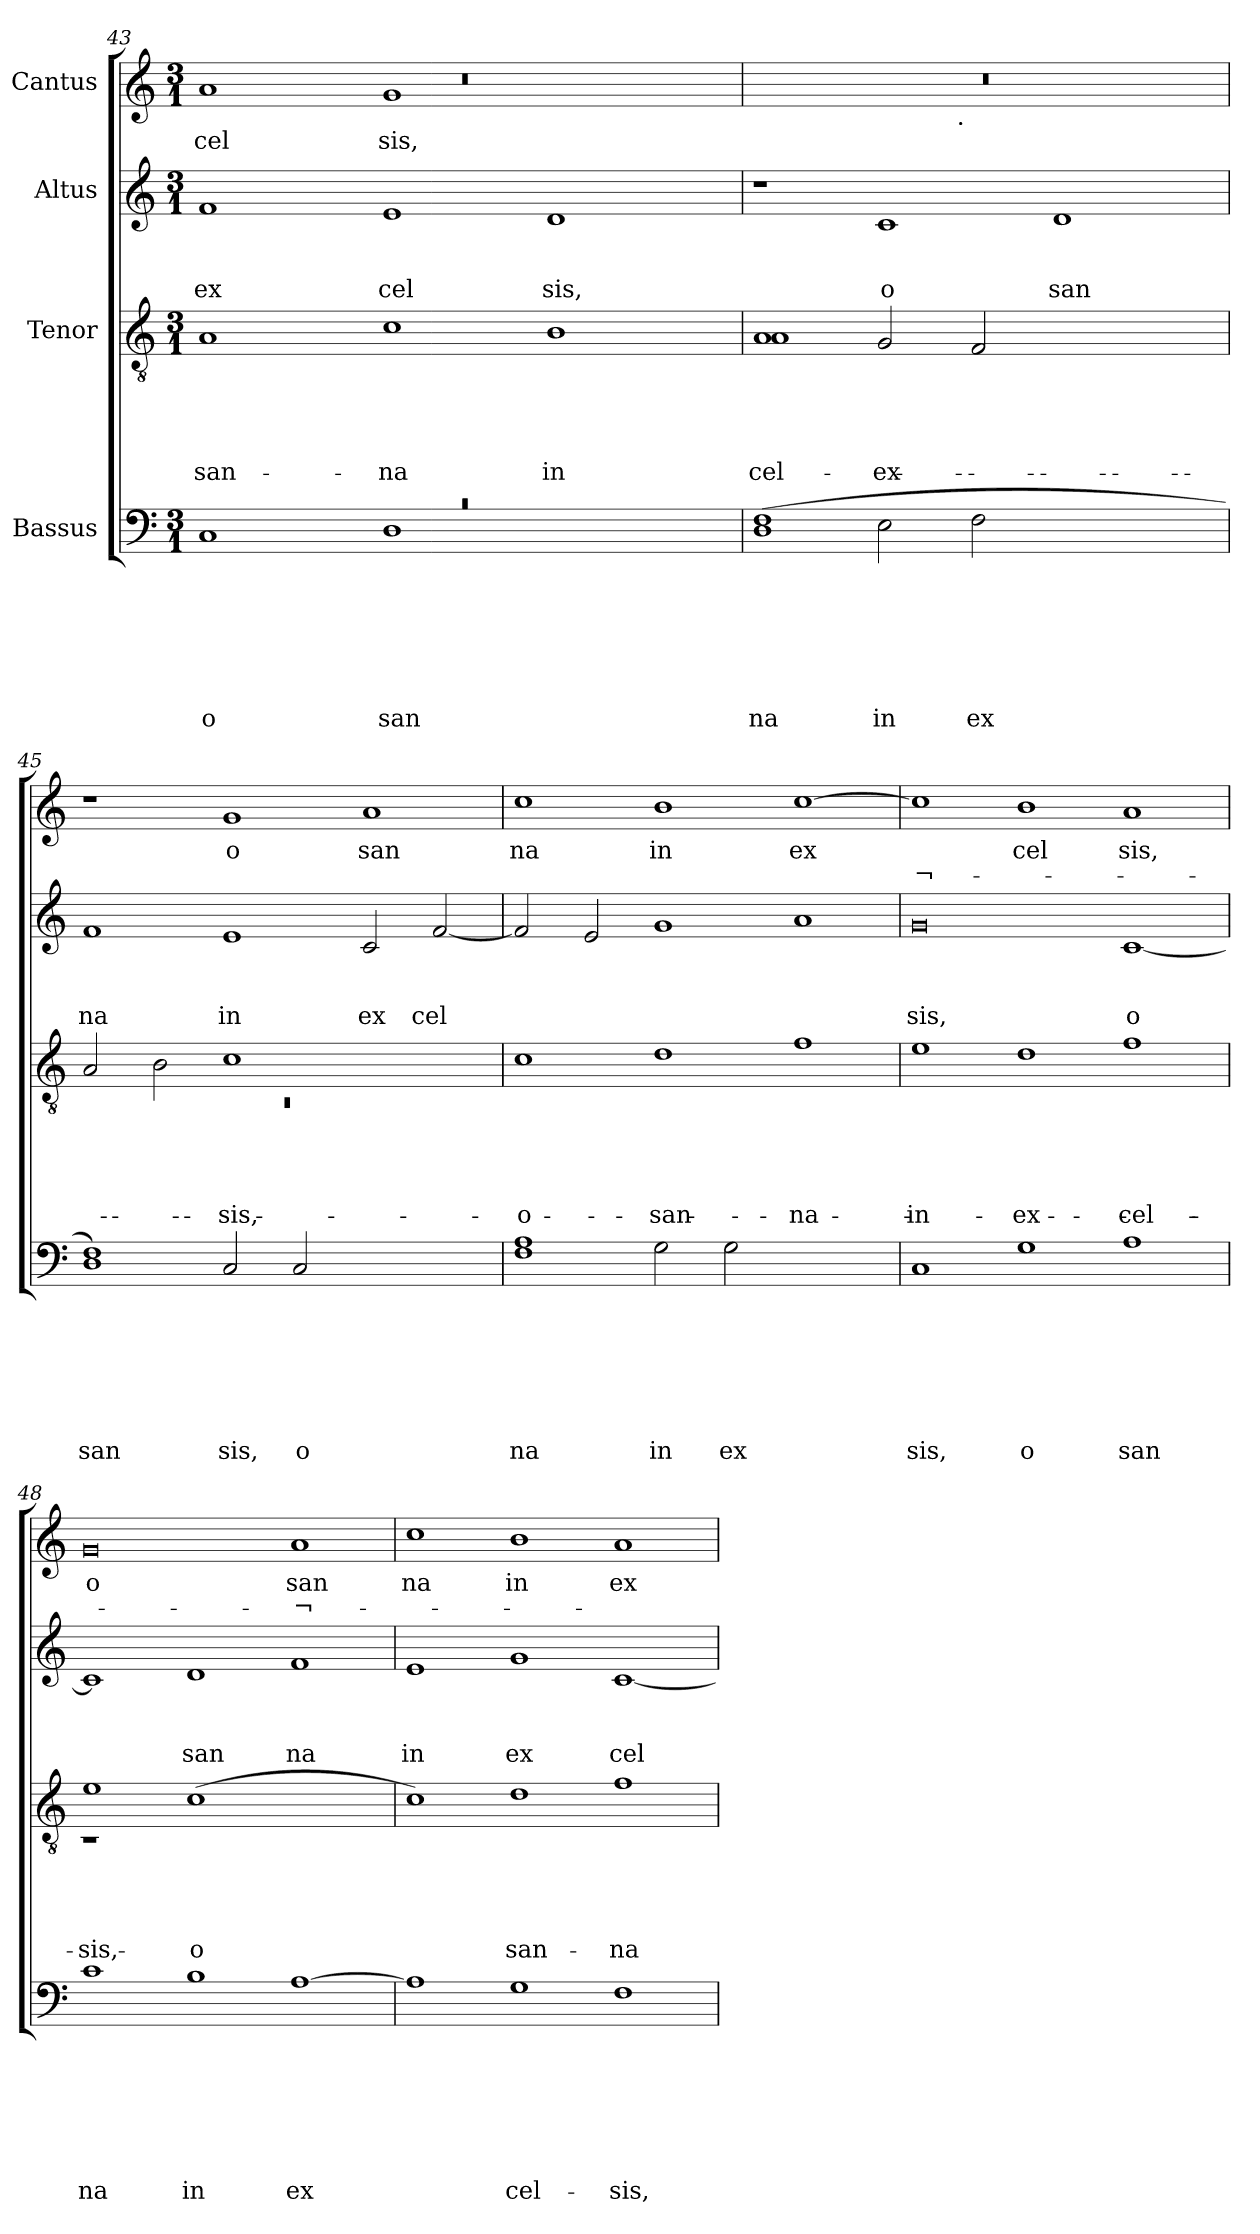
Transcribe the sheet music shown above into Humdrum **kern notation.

**kern	**text	**text	**text	**text	**text	**text	**text	**kern	**text	**text	**text	**text	**text	**kern	**text	**text	**text	**kern	**text	**text
*part4	*part4	*part4	*part4	*part4	*part4	*part4	*part4	*part3	*part3	*part3	*part3	*part3	*part3	*part2	*part2	*part2	*part2	*part1	*part1	*part1
*staff4	*staff4	*staff4	*staff4	*staff4	*staff4	*staff4	*staff4	*staff3	*staff3	*staff3	*staff3	*staff3	*staff3	*staff2	*staff2	*staff2	*staff2	*staff1	*staff1	*staff1
*I"Bassus	*	*	*	*	*	*	*	*I"Tenor	*	*	*	*	*	*I"Altus	*	*	*	*I"Cantus	*	*
!!LO:PB:g=z
*clefF4	*	*	*	*	*	*	*	*clefGv2	*	*	*	*	*	*clefG2	*	*	*	*clefG2	*	*
*k[]	*	*	*	*	*	*	*	*k[]	*	*	*	*	*	*k[]	*	*	*	*k[]	*	*
*C:	*	*	*	*	*	*	*	*C:	*	*	*	*	*	*C:	*	*	*	*C:	*	*
*M3/1	*	*	*	*	*	*	*	*M3/1	*	*	*	*	*	*M3/1	*	*	*	*M3/1	*	*
=43	=43	=43	=43	=43	=43	=43	=43	=43	=43	=43	=43	=43	=43	=43	=43	=43	=43	=43	=43	=43
*	*	*	*	*	*	*	*	*	*	*	*	*	*	*	*	*	*	*^	*	*
*	*	*	*	*	*	*	*	*	*	*	*	*	*	*	*	*	*	*	*^	*	*
!LO:N:vis=1	!	!	!	!	!	!	!LO:LY:b	!	!	!	!	!	!LO:LY:b	!	!	!	!LO:LY:b	!	!	!LO:N:vis=1	!LO:LY:b	!
*^	*	*	*	*	*	*	*	*	*	*	*	*	*	*	*	*	*	*	*	*	*	*
0.rc	1C	.	.	.	.	.	.	o	1A	.	.	.	.	san-	1f	.	.	ex	2ryy	1a	0.r	cel	.
.	.	.	.	.	.	.	.	.	.	.	.	.	.	.	.	.	.	.	16.ryy	.	.	.	.
.	.	.	.	.	.	.	.	.	.	.	.	.	.	.	.	.	.	.	1ryy	.	.	.	.
!	!	!	!	!	!	!	!	!LO:LY:b	!	!	!	!	!	!LO:LY:b	!	!	!	!LO:LY:b	!	!	!	!LO:LY:b	!
.	1D	.	.	.	.	.	.	san	1c	.	.	.	.	-na	1e	.	.	cel	.	1g	.	sis,	.
.	.	.	.	.	.	.	.	.	.	.	.	.	.	.	.	.	.	.	1ryy	.	.	.	.
!	!	!	!	!	!	!	!	!	!	!	!	!	!	!LO:LY:b	!	!	!	!LO:LY:b	!	!	!	!	!
.	1ryy	.	.	.	.	.	.	.	1B	.	.	.	.	in	1d	.	.	sis,	.	1ryy	.	.	.
.	.	.	.	.	.	.	.	.	.	.	.	.	.	.	.	.	.	.	4ryy	.	.	.	.
.	.	.	.	.	.	.	.	.	.	.	.	.	.	.	.	.	.	.	8ryy	.	.	.	.
.	.	.	.	.	.	.	.	.	.	.	.	.	.	.	.	.	.	.	32ryy	.	.	.	.
*	*	*	*	*	*	*	*	*	*	*	*	*	*	*	*	*	*	*	*v	*v	*v	*	*
=44	=44	=44	=44	=44	=44	=44	=44	=44	=44	=44	=44	=44	=44	=44	=44	=44	=44	=44	=44	=44	=44
!	!	!	!	!	!	!	!	!LO:LY:b	!	!	!	!	!	!	!	!	!	!	!	!	!
!	!	!	!	!	!	!	!	!LO:LY:b	!	!	!	!	!	!LO:LY:b	!	!	!	!	!	!	!
*	*	*	*	*	*	*	*	*	*^	*	*	*	*	*	*	*	*	*	*^	*	*
(>1D	1F	.	.	.	.	.	.	na	1A	1A	.	.	.	.	cel-	1r	.	.	.	0.r	1ryy	.	.
!	!	!	!	!	!	!	!	!LO:LY:b	!	!	!	!	!	!	!LO:LY:b	!	!	!	!LO:LY:b	!	!	!	!
1ryy	2E\	.	.	.	.	.	.	in	1ryy	2G/	.	.	.	.	-ex-	1c	.	.	o	.	4...ryy	.	.
!	!	!	!	!	!	!	!	!	!	!	!	!	!	!	!	!	!	!	!	!	!LO:TX:b:t=.	!	!
.	.	.	.	.	.	.	.	.	.	.	.	.	.	.	.	.	.	.	.	.	1ryy	.	.
!	!	!	!	!	!	!	!	!LO:LY:b	!	!	!	!	!	!	!	!	!	!	!	!	!	!	!
.	2F\	.	.	.	.	.	.	ex	.	2F/	.	.	.	.	.	.	.	.	.	.	.	.	.
!	!	!	!	!	!	!	!	!	!	!	!	!	!	!	!	!	!	!	!LO:LY:b	!	!	!	!
1ryy	1ryy	.	.	.	.	.	.	.	1ryy	1ryy	.	.	.	.	.	1d	.	.	san	.	.	.	.
.	.	.	.	.	.	.	.	.	.	.	.	.	.	.	.	.	.	.	.	.	2ryy	.	.
.	.	.	.	.	.	.	.	.	.	.	.	.	.	.	.	.	.	.	.	.	32ryy	.	.
=45	=45	=45	=45	=45	=45	=45	=45	=45	=45	=45	=45	=45	=45	=45	=45	=45	=45	=45	=45	=45	=45	=45	=45
!	!	!	!	!	!	!	!	!LO:LY:b	!	!LO:N:vis=1	!	!	!	!	!	!	!	!	!LO:LY:b	!	!	!	!
*	*	*	*	*	*	*	*	*	*	*	*	*	*	*	*	*	*	*	*	*v	*v	*	*
1D)	1F	.	.	.	.	.	.	san	2A/	0.rC	.	.	.	.	.	1f	.	.	na	1r	.	.
.	.	.	.	.	.	.	.	.	2B\	.	.	.	.	.	.	.	.	.	.	.	.	.
!	!	!	!	!	!	!	!	!LO:LY:b	!	!	!	!	!	!	!LO:LY:b	!	!	!	!LO:LY:b	!	!LO:LY:b	!
2C/	1ryy	.	.	.	.	.	.	sis,	1c	.	.	.	.	.	-sis,	1e	.	.	in	1g	o	.
!	!	!	!	!	!	!	!	!LO:LY:b	!	!	!	!	!	!	!	!	!	!	!	!	!	!
2C/	.	.	.	.	.	.	.	o	.	.	.	.	.	.	.	.	.	.	.	.	.	.
!	!	!	!	!	!	!	!	!	!	!	!	!	!	!	!	!	!	!	!LO:LY:b	!	!LO:LY:b	!
1ryy	1ryy	.	.	.	.	.	.	.	1ryy	.	.	.	.	.	.	2c/	.	.	ex	1a	san	.
!	!	!	!	!	!	!	!	!	!	!	!	!	!	!	!	!	!	!	!LO:LY:b	!	!	!
.	.	.	.	.	.	.	.	.	.	.	.	.	.	.	.	[<2f/	.	.	cel	.	.	.
*	*	*	*	*	*	*	*	*	*v	*v	*	*	*	*	*	*	*	*	*	*	*	*
=46	=46	=46	=46	=46	=46	=46	=46	=46	=46	=46	=46	=46	=46	=46	=46	=46	=46	=46	=46	=46	=46
!	!	!	!	!	!	!	!	!LO:LY:b	!	!	!	!	!	!	!	!	!	!	!	!	!
!	!	!	!	!	!	!	!	!LO:LY:b	!	!	!	!	!	!LO:LY:b	!	!	!	!	!	!LO:LY:b	!
1F	1A	.	.	.	.	.	.	na	1c	.	.	.	.	o-	2f/]	.	.	.	1cc	na	.
.	.	.	.	.	.	.	.	.	.	.	.	.	.	.	2e/	.	.	.	.	.	.
!	!	!	!	!	!	!	!	!LO:LY:b	!	!	!	!	!	!LO:LY:b	!	!	!	!	!	!LO:LY:b	!
1ryy	2G\	.	.	.	.	.	.	in	1d	.	.	.	.	-san-	1g	.	.	.	1b	in	.
!	!	!	!	!	!	!	!	!LO:LY:b	!	!	!	!	!	!	!	!	!	!	!	!	!
.	2G\	.	.	.	.	.	.	ex	.	.	.	.	.	.	.	.	.	.	.	.	.
!	!	!	!	!	!	!	!	!	!	!	!	!	!	!LO:LY:b	!	!	!	!	!	!LO:LY:b	!
1ryy	1ryy	.	.	.	.	.	.	.	1f	.	.	.	.	-na	1a	.	.	.	[>1cc	ex	.
=47	=47	=47	=47	=47	=47	=47	=47	=47	=47	=47	=47	=47	=47	=47	=47	=47	=47	=47	=47	=47	=47
!	!	!	!	!	!	!	!	!LO:LY:b	!	!	!	!	!	!LO:LY:b	!	!	!	!LO:LY:b	!	!	!LO:LY:b
*v	*v	*	*	*	*	*	*	*	*	*	*	*	*	*	*	*	*	*	*	*	*
1C	.	.	.	.	.	.	sis,	1e	.	.	.	.	in	0g	.	.	sis,	1cc]	.	¬-
!	!	!	!	!	!	!	!LO:LY:b	!	!	!	!	!	!LO:LY:b	!	!	!	!	!	!LO:LY:b	!
1G	.	.	.	.	.	.	o	1d	.	.	.	.	ex-	.	.	.	.	1b	cel	.
!	!	!	!	!	!	!	!LO:LY:b	!	!	!	!	!	!LO:LY:b	!	!	!	!LO:LY:b:rj	!	!LO:LY:b	!
1A	.	.	.	.	.	.	san	1f	.	.	.	.	-cel-	[<1c	.	.	o	1a	sis,	.
=48	=48	=48	=48	=48	=48	=48	=48	=48	=48	=48	=48	=48	=48	=48	=48	=48	=48	=48	=48	=48
!	!	!	!	!	!	!	!LO:LY:b	!	!	!	!	!	!LO:LY:b	!	!	!	!	!	!LO:LY:b	!
*	*	*	*	*	*	*	*	*^	*	*	*	*	*	*	*	*	*	*	*	*
1c	.	.	.	.	.	.	na	1e	1rC	.	.	.	.	-sis,	1c]	.	.	.	0g	o	.
!	!	!	!	!	!	!	!LO:LY:b	!	!	!	!	!	!	!LO:LY:b:rj	!	!	!	!LO:LY:b	!	!	!
1B	.	.	.	.	.	.	in	1ryy	(>1c	.	.	.	.	o-	1d	.	.	san	.	.	.
!	!	!	!	!	!	!	!LO:LY:b	!	!	!	!	!	!	!	!	!	!	!LO:LY:b	!	!LO:LY:b	!LO:LY:b
[<1A	.	.	.	.	.	.	ex	1ryy	1ryy	.	.	.	.	.	1f	.	.	na	1a	san	-¬-
!!LO:LB:g=z
=49	=49	=49	=49	=49	=49	=49	=49	=49	=49	=49	=49	=49	=49	=49	=49	=49	=49	=49	=49	=49	=49
!	!	!	!	!	!	!	!	!	!	!	!	!	!	!	!	!	!	!LO:LY:b	!	!LO:LY:b	!
*	*	*	*	*	*	*	*	*v	*v	*	*	*	*	*	*	*	*	*	*	*	*
1A]	.	.	.	.	.	.	.	1c)	.	.	.	.	.	1e	.	.	in	1cc	na	.
!	!	!	!	!	!	!	!LO:LY:b	!	!	!	!	!	!LO:LY:b	!	!	!	!LO:LY:b	!	!LO:LY:b	!
1G	.	.	.	.	.	.	cel-	1d	.	.	.	.	-san-	1g	.	.	ex	1b	in	.
!	!	!	!	!	!	!	!LO:LY:b	!	!	!	!	!	!LO:LY:b	!	!	!	!LO:LY:b	!	!LO:LY:b	!
1F	.	.	.	.	.	.	-sis,	1f	.	.	.	.	-na	[<1c	.	.	cel	1a	ex-	.
=	=	=	=	=	=	=	=	=	=	=	=	=	=	=	=	=	=	=	=	=
*-	*-	*-	*-	*-	*-	*-	*-	*-	*-	*-	*-	*-	*-	*-	*-	*-	*-	*-	*-	*-
